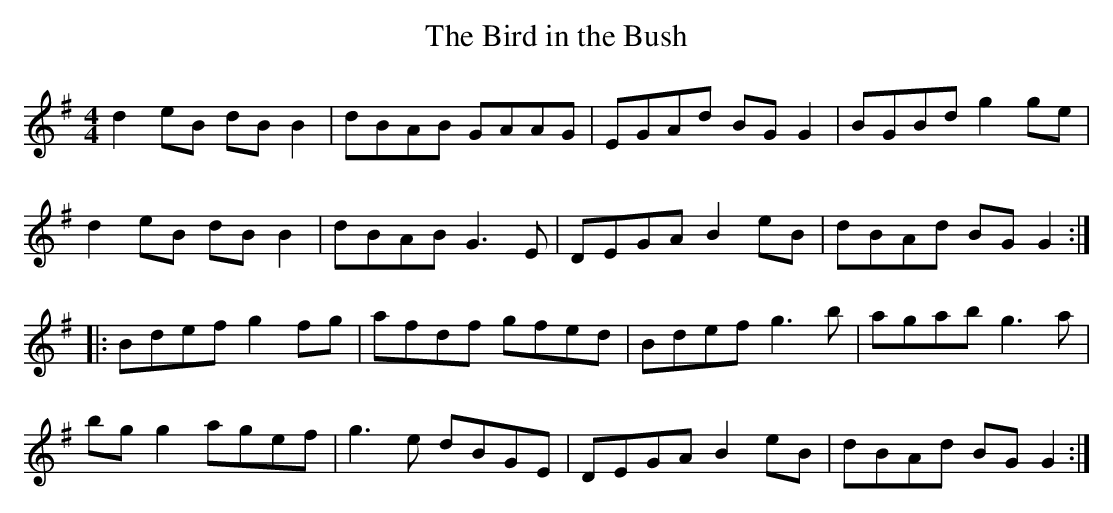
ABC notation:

X:1
T:The Bird in the Bush
M:4/4
K:G
d2eB dBB2 | dBAB GAAG | EGAd BGG2 | BGBd g2ge |
d2eB dBB2 | dBAB G3E | DEGA B2eB | dBAd BGG2 ::
Bdef g2fg | afdf gfed | Bdef g3b | agab g3a |
bgg2 agef | g3e dBGE | DEGA B2eB | dBAd BGG2 :|
